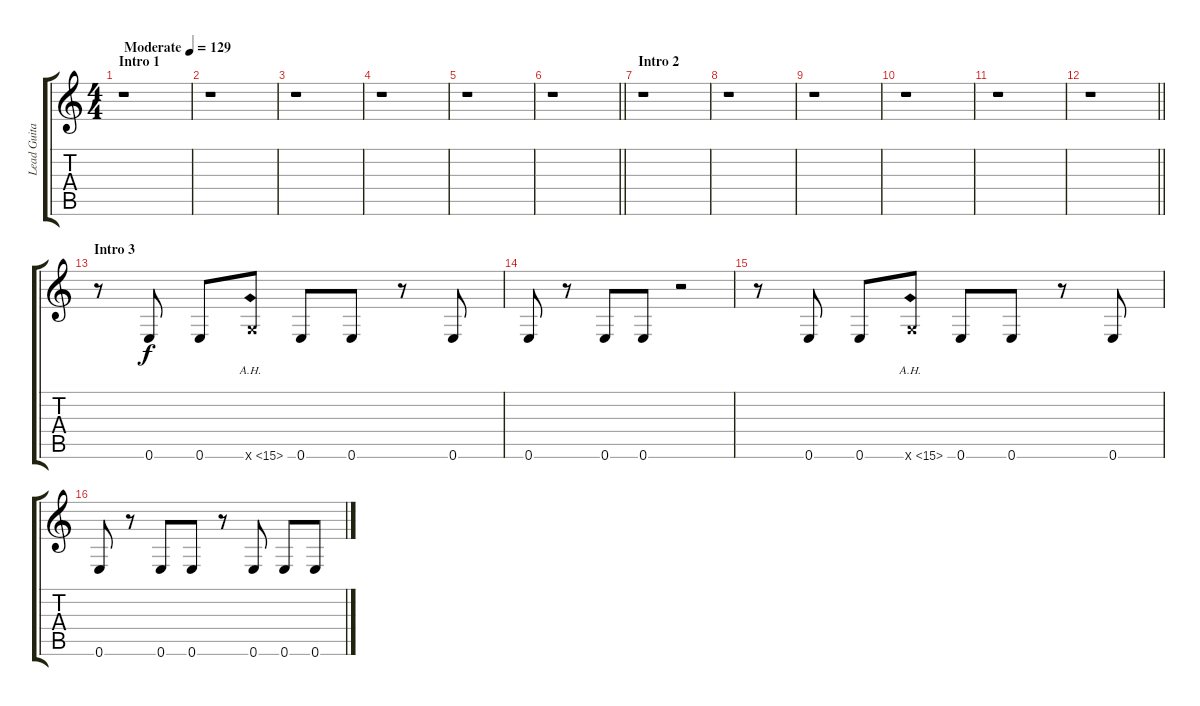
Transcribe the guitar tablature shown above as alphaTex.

\track ("Lead Guitar" "Lead Guita") {instrument distortionguitar}
\staff {score tabs}
\tuning (E4 B3 G3 D3 A2 E2) {hide}
\ts (4 4)
\section ("" "Intro 1")
\tempo (129 "Moderate")
\clef g2
\ks c
r.1{dy f instrument distortionguitar} |
r.1 |
r.1 |
r.1 |
r.1 |
\barLineRight lightlight
r.1 |
\section ("" "Intro 2")
r.1 |
r.1 |
r.1 |
r.1 |
r.1 |
\barLineRight lightlight
r.1 |
\section ("" "Intro 3")
r.8 0.6.8 0.6.8 3.6{ah 12 x}.8 0.6.8 0.6.8 r.8 0.6.8 |
0.6.8 r.8 0.6.8 0.6.8 r.2 |
r.8 0.6.8 0.6.8 3.6{ah 12 x}.8 0.6.8 0.6.8 r.8 0.6.8 |
0.6.8 r.8 0.6.8 0.6.8 r.8 0.6.8 0.6.8 0.6.8
